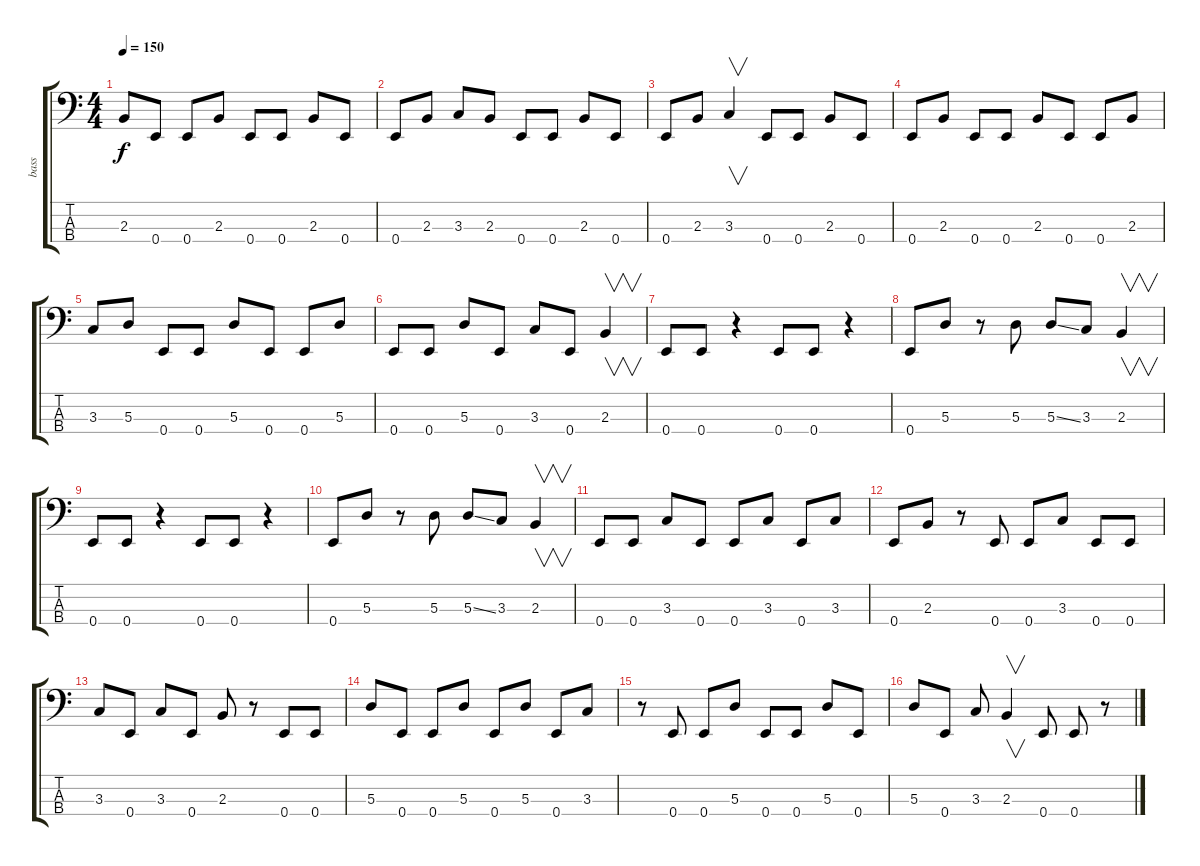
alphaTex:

\track ("bass" "bass") {instrument electricbassfinger}
\staff {score tabs}
\tuning (G2 D2 A1 E1) {hide}
\ts (4 4)
\tempo 150
\clef f4
\ks c
2.3.8{dy f} 0.4.8 0.4.8 2.3.8 0.4.8 0.4.8 2.3.8 0.4.8 |
0.4.8 2.3.8 3.3.8 2.3.8 0.4.8 0.4.8 2.3.8 0.4.8 |
0.4.8 2.3.8 3.3.4{v} 0.4.8 0.4.8 2.3.8 0.4.8 |
0.4.8 2.3.8 0.4.8 0.4.8 2.3.8 0.4.8 0.4.8 2.3.8 |
3.3.8 5.3.8 0.4.8 0.4.8 5.3.8 0.4.8 0.4.8 5.3.8 |
0.4.8 0.4.8 5.3.8 0.4.8 3.3.8 0.4.8 2.3.4{v} |
0.4.8 0.4.8 r.4 0.4.8 0.4.8 r.4 |
0.4.8 5.3.8 r.8 5.3.8 5.3{ss}.8 3.3.8 2.3.4{v} |
0.4.8 0.4.8 r.4 0.4.8 0.4.8 r.4 |
0.4.8 5.3.8 r.8 5.3.8 5.3{ss}.8 3.3.8 2.3.4{v} |
0.4.8 0.4.8 3.3.8 0.4.8 0.4.8 3.3.8 0.4.8 3.3.8 |
0.4.8 2.3.8 r.8 0.4.8 0.4.8 3.3.8 0.4.8 0.4.8 |
3.3.8 0.4.8 3.3.8 0.4.8 2.3.8 r.8 0.4.8 0.4.8 |
5.3.8 0.4.8 0.4.8 5.3.8 0.4.8 5.3.8 0.4.8 3.3.8 |
r.8 0.4.8 0.4.8 5.3.8 0.4.8 0.4.8 5.3.8 0.4.8 |
5.3.8 0.4.8 3.3.8 2.3.4{v} 0.4.8 0.4.8 r.8
